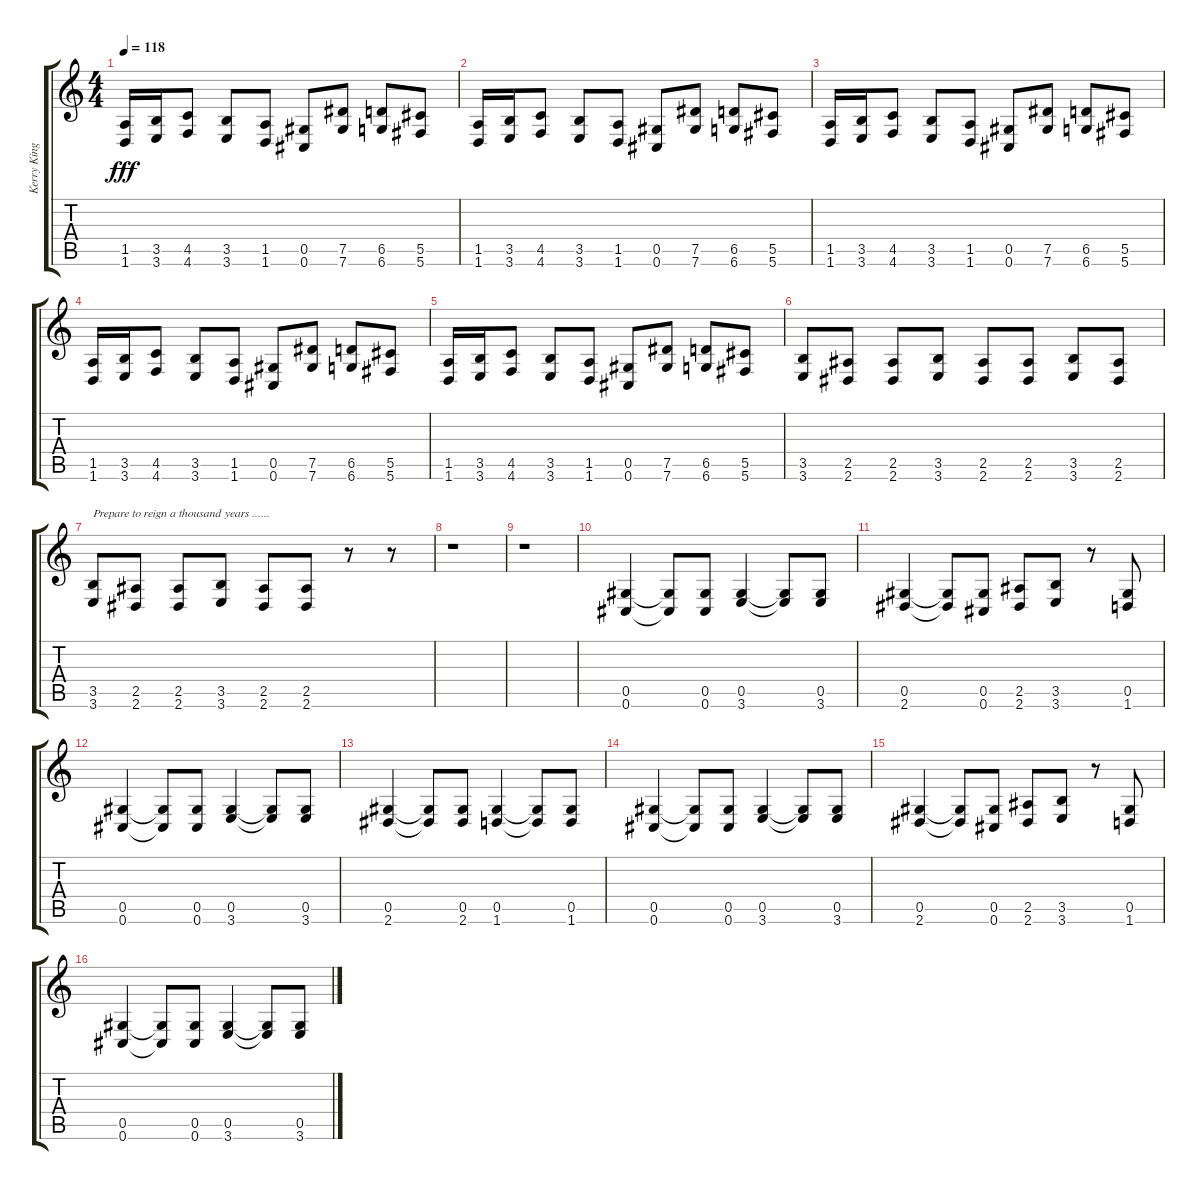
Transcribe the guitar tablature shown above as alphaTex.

\track ("Kerry King" "Kerry King") {instrument distortionguitar}
\staff {score tabs}
\tuning (Eb4 Bb3 Gb3 Db3 Ab2 Db2) {hide}
\ts (4 4)
\tempo 118
\clef g2
\ks c
(1.5 1.6).16{dy fff} (3.5 3.6).16 (4.5 4.6).8 (3.5 3.6).8 (1.5 1.6).8 (0.5 0.6).8 (7.5 7.6).8 (6.5 6.6).8 (5.5 5.6).8 |
(1.5 1.6).16 (3.5 3.6).16 (4.5 4.6).8 (3.5 3.6).8 (1.5 1.6).8 (0.5 0.6).8 (7.5 7.6).8 (6.5 6.6).8 (5.5 5.6).8 |
(1.5 1.6).16 (3.5 3.6).16 (4.5 4.6).8 (3.5 3.6).8 (1.5 1.6).8 (0.5 0.6).8 (7.5 7.6).8 (6.5 6.6).8 (5.5 5.6).8 |
(1.5 1.6).16 (3.5 3.6).16 (4.5 4.6).8 (3.5 3.6).8 (1.5 1.6).8 (0.5 0.6).8 (7.5 7.6).8 (6.5 6.6).8 (5.5 5.6).8 |
(1.5 1.6).16 (3.5 3.6).16 (4.5 4.6).8 (3.5 3.6).8 (1.5 1.6).8 (0.5 0.6).8 (7.5 7.6).8 (6.5 6.6).8 (5.5 5.6).8 |
(3.5 3.6).8 (2.5 2.6).8 (2.5 2.6).8 (3.5 3.6).8 (2.5 2.6).8 (2.5 2.6).8 (3.5 3.6).8 (2.5 2.6).8 |
(3.5 3.6).8{txt "Prepare to reign a thousand years ......"} (2.5 2.6).8 (2.5 2.6).8 (3.5 3.6).8 (2.5 2.6).8 (2.5 2.6).8 r.8 r.8 |
r.1{volume 13} |
r.1 |
(0.5 0.6).4 (0.5{t} 0.6{t}).8 (0.5 0.6).8 (0.5 3.6).4 (0.5{t} 3.6{t}).8 (0.5 3.6).8 |
(0.5 2.6).4 (0.5{t} 2.6{t}).8 (0.5 0.6).8 (2.5 2.6).8 (3.5 3.6).8 r.8 (0.5 1.6).8 |
(0.5 0.6).4 (0.5{t} 0.6{t}).8 (0.5 0.6).8 (0.5 3.6).4 (0.5{t} 3.6{t}).8 (0.5 3.6).8 |
(0.5 2.6).4 (0.5{t} 2.6{t}).8 (0.5 2.6).8 (0.5 1.6).4 (0.5{t} 1.6{t}).8 (0.5 1.6).8 |
(0.5 0.6).4 (0.5{t} 0.6{t}).8 (0.5 0.6).8 (0.5 3.6).4 (0.5{t} 3.6{t}).8 (0.5 3.6).8 |
(0.5 2.6).4 (0.5{t} 2.6{t}).8 (0.5 0.6).8 (2.5 2.6).8 (3.5 3.6).8 r.8 (0.5 1.6).8 |
(0.5 0.6).4 (0.5{t} 0.6{t}).8 (0.5 0.6).8 (0.5 3.6).4 (0.5{t} 3.6{t}).8 (0.5 3.6).8
